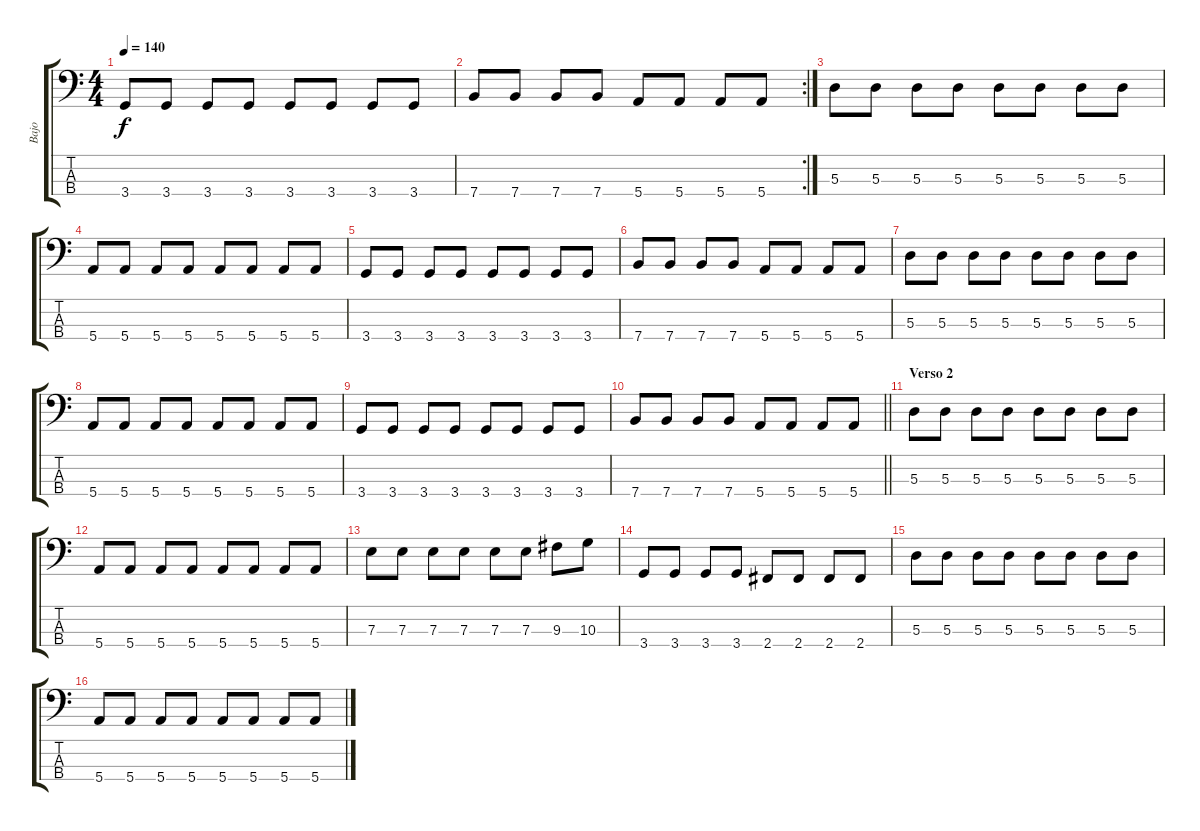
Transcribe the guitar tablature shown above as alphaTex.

\track ("Bajo" "Bajo") {instrument electricbasspick}
\staff {score tabs}
\tuning (G2 D2 A1 E1) {hide}
\ts (4 4)
\tempo 140
\clef f4
\ks c
3.4.8{dy f} 3.4.8 3.4.8 3.4.8 3.4.8 3.4.8 3.4.8 3.4.8 |
\rc 2
7.4.8 7.4.8 7.4.8 7.4.8 5.4.8 5.4.8 5.4.8 5.4.8 |
5.3.8 5.3.8 5.3.8 5.3.8 5.3.8 5.3.8 5.3.8 5.3.8 |
5.4.8 5.4.8 5.4.8 5.4.8 5.4.8 5.4.8 5.4.8 5.4.8 |
3.4.8 3.4.8 3.4.8 3.4.8 3.4.8 3.4.8 3.4.8 3.4.8 |
7.4.8 7.4.8 7.4.8 7.4.8 5.4.8 5.4.8 5.4.8 5.4.8 |
5.3.8 5.3.8 5.3.8 5.3.8 5.3.8 5.3.8 5.3.8 5.3.8 |
5.4.8 5.4.8 5.4.8 5.4.8 5.4.8 5.4.8 5.4.8 5.4.8 |
3.4.8 3.4.8 3.4.8 3.4.8 3.4.8 3.4.8 3.4.8 3.4.8 |
\barLineRight lightlight
7.4.8 7.4.8 7.4.8 7.4.8 5.4.8 5.4.8 5.4.8 5.4.8 |
\section ("" "Verso 2")
5.3.8 5.3.8 5.3.8 5.3.8 5.3.8 5.3.8 5.3.8 5.3.8 |
5.4.8 5.4.8 5.4.8 5.4.8 5.4.8 5.4.8 5.4.8 5.4.8 |
7.3.8 7.3.8 7.3.8 7.3.8 7.3.8 7.3.8 9.3.8 10.3.8 |
3.4.8 3.4.8 3.4.8 3.4.8 2.4.8 2.4.8 2.4.8 2.4.8 |
5.3.8 5.3.8 5.3.8 5.3.8 5.3.8 5.3.8 5.3.8 5.3.8 |
5.4.8 5.4.8 5.4.8 5.4.8 5.4.8 5.4.8 5.4.8 5.4.8
